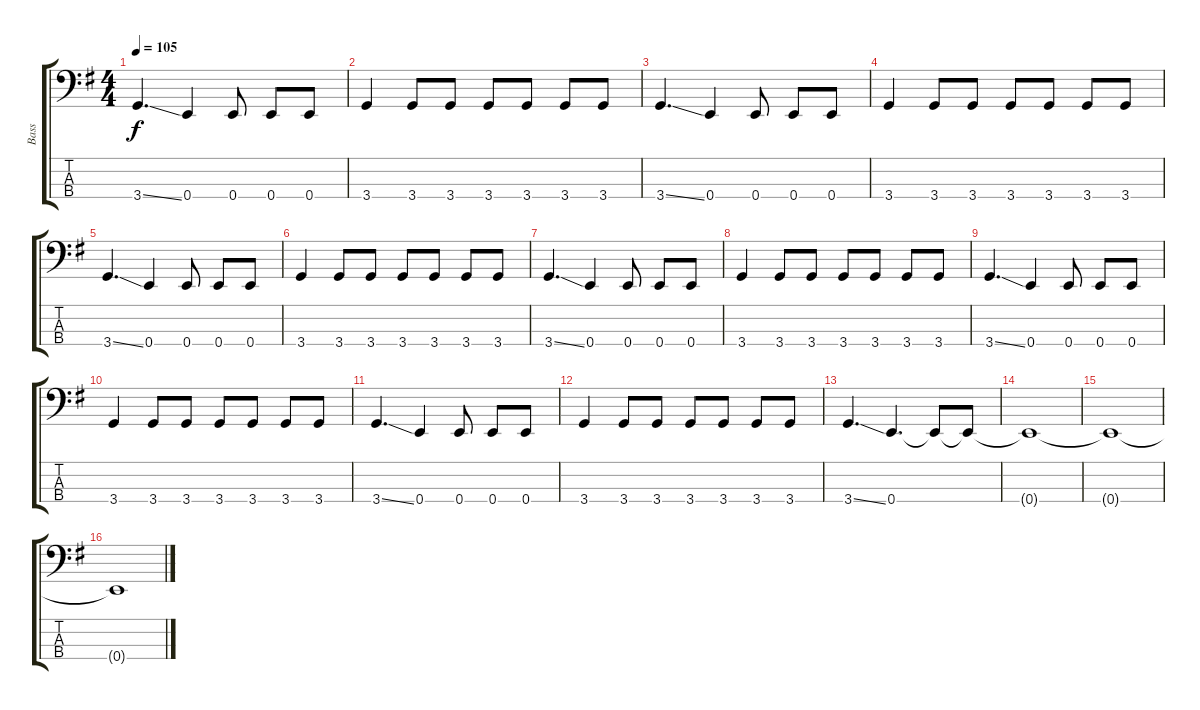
\track ("Bass" "Bass") {instrument electricbassfinger}
\staff {score tabs}
\tuning (G2 D2 A1 E1) {hide}
\ts (4 4)
\tempo 105
\clef f4
\ks g
3.4{ss}.4{d dy f} 0.4.4 0.4.8 0.4.8 0.4.8 |
3.4.4 3.4.8 3.4.8 3.4.8 3.4.8 3.4.8 3.4.8 |
3.4{ss}.4{d} 0.4.4 0.4.8 0.4.8 0.4.8 |
3.4.4 3.4.8 3.4.8 3.4.8 3.4.8 3.4.8 3.4.8 |
3.4{ss}.4{d} 0.4.4 0.4.8 0.4.8 0.4.8 |
3.4.4 3.4.8 3.4.8 3.4.8 3.4.8 3.4.8 3.4.8 |
3.4{ss}.4{d} 0.4.4 0.4.8 0.4.8 0.4.8 |
3.4.4 3.4.8 3.4.8 3.4.8 3.4.8 3.4.8 3.4.8 |
3.4{ss}.4{d} 0.4.4 0.4.8 0.4.8 0.4.8 |
3.4.4 3.4.8 3.4.8 3.4.8 3.4.8 3.4.8 3.4.8 |
3.4{ss}.4{d} 0.4.4 0.4.8 0.4.8 0.4.8 |
3.4.4 3.4.8 3.4.8 3.4.8 3.4.8 3.4.8 3.4.8 |
3.4{ss}.4{d} 0.4.4{d} 0.4{t}.8 0.4{t}.8 |
0.4{t}.1 |
0.4{t}.1 |
0.4{t}.1
